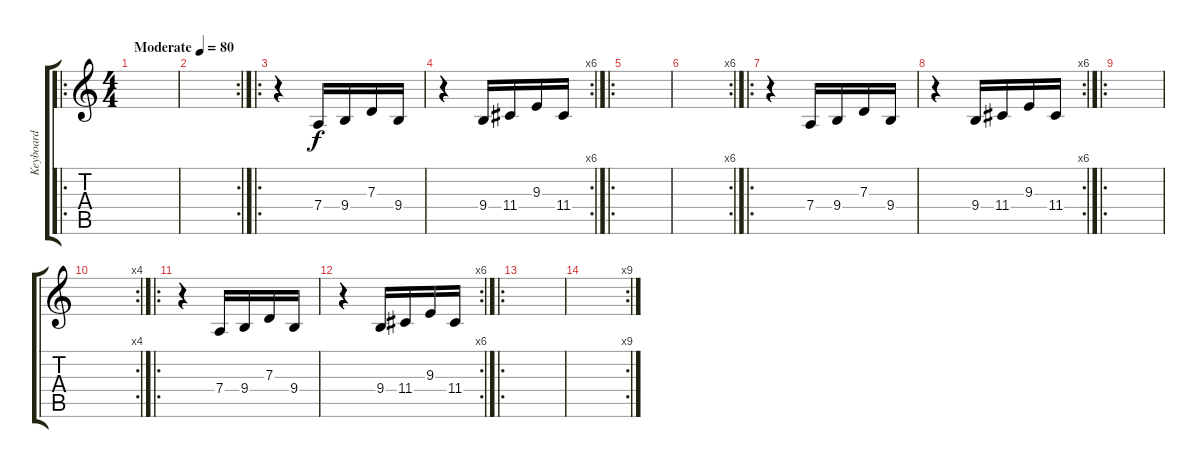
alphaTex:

\track ("Keyboard" "Keyboard") {instrument electricpiano2}
\staff {score tabs}
\tuning (E4 B3 G3 D3 A2 E2) {hide}
\ro
\ts (4 4)
\tempo (80 "Moderate")
\clef g2
\ks c
|
\rc 2
|
\ro
r.4 7.4.16 9.4.16 7.3.16 9.4.16 |
\rc 6
r.4 9.4.16 11.4.16 9.3.16 11.4.16 |
\ro
|
\rc 6
|
\ro
r.4 7.4.16 9.4.16 7.3.16 9.4.16 |
\rc 6
r.4 9.4.16 11.4.16 9.3.16 11.4.16 |
\ro
|
\rc 4
|
\ro
r.4 7.4.16 9.4.16 7.3.16 9.4.16 |
\rc 6
r.4 9.4.16 11.4.16 9.3.16 11.4.16 |
\ro
|
\rc 9
